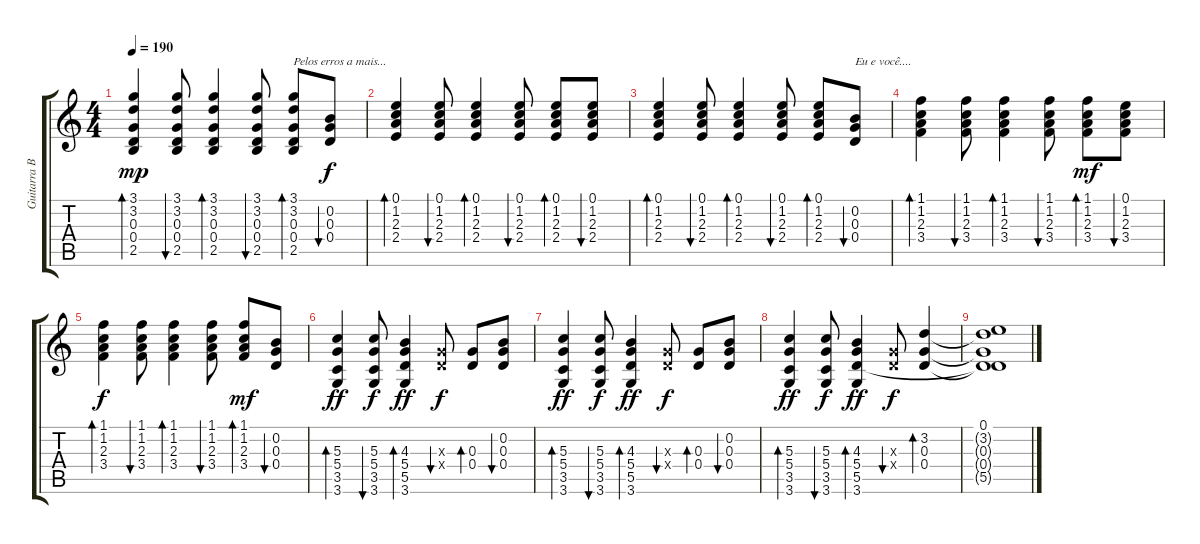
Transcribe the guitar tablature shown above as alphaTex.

\track ("Guitarra Base" "Guitarra B") {instrument electricguitarclean}
\staff {score tabs}
\tuning (E4 B3 G3 D3 A2 E2) {hide}
\ts (4 4)
\tempo 190
\clef g2
\ks c
(3.1 3.2 0.3 0.4 2.5).4{bd 120 dy mp} (3.1 3.2 0.3 0.4 2.5).8{bu 120} (3.1 3.2 0.3 0.4 2.5).4{bd 120} (3.1 3.2 0.3 0.4 2.5).8{bu 120} (3.1 3.2 0.3 0.4 2.5).8{bd 120 txt "Pelos erros a mais..."} (0.2 0.3 0.4).8{bu 120 dy f} |
(0.1 1.2 2.3 2.4).4{bd 120} (0.1 1.2 2.3 2.4).8{bu 120} (0.1 1.2 2.3 2.4).4{bd 120} (0.1 1.2 2.3 2.4).8{bu 120} (0.1 1.2 2.3 2.4).8{bd 120} (0.1 1.2 2.3 2.4).8{bu 120} |
(0.1 1.2 2.3 2.4).4{bd 120} (0.1 1.2 2.3 2.4).8{bu 120} (0.1 1.2 2.3 2.4).4{bd 120} (0.1 1.2 2.3 2.4).8{bu 120} (0.1 1.2 2.3 2.4).8{bd 120} (0.2 0.3 0.4).8{bu 120 txt "Eu e você...."} |
(1.1 1.2 2.3 3.4).4{bd 120} (1.1 1.2 2.3 3.4).8{bu 120} (1.1 1.2 2.3 3.4).4{bd 120} (1.1 1.2 2.3 3.4).8{bu 120} (1.1 1.2 2.3 3.4).8{bd 120 dy mf} (0.1 1.2 2.3 3.4).8{bu 120} |
(1.1 1.2 2.3 3.4).4{bd 120 dy f} (1.1 1.2 2.3 3.4).8{bu 120} (1.1 1.2 2.3 3.4).4{bd 120} (1.1 1.2 2.3 3.4).8{bu 120} (1.1 1.2 2.3 3.4).8{bd 120 dy mf} (0.2 0.3 0.4).8{bu 120} |
(5.3 5.4 3.5 3.6).4{bd 120 dy ff} (5.3 5.4 3.5 3.6).8{bu 120 dy f} (4.3 5.4 5.5 3.6).4{bd 120 dy ff} (0.3{x} 0.4{x}).8{bu 120 dy f} (0.3 0.4).8{bd 120} (0.2 0.3 0.4).8{bu 120} |
(5.3 5.4 3.5 3.6).4{bd 120 dy ff} (5.3 5.4 3.5 3.6).8{bu 120 dy f} (4.3 5.4 5.5 3.6).4{bd 120 dy ff} (0.3{x} 0.4{x}).8{bu 120 dy f} (0.3 0.4).8{bd 120} (0.2 0.3 0.4).8{bu 120} |
(5.3 5.4 3.5 3.6).4{bd 120 dy ff} (5.3 5.4 3.5 3.6).8{bu 120 dy f} (4.3 5.4 5.5 3.6).4{bd 120 dy ff} (0.3{x} 0.4{x}).8{bu 120 dy f} (3.2 0.3 0.4).4{bd 120} |
(0.1 3.2{t} 0.3{t} 0.4{t} 5.5{t}).1
